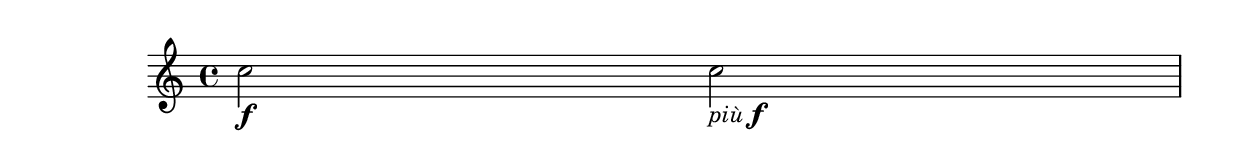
%% Do not edit this file; it is auto-generated from LSR http://lsr.dsi.unimi.it
%% This file is in the public domain.
\version "2.12.0"

\header {
  lsrtags = "expressive-marks, text"

  texidoces = "
Ciertas indicaciones dinámicas pueden llevar textos (como \"più
forte\" o \"piano subito\"). Se pueden producir usando un
bloque @code{\\markup}.

"
  doctitlees = "Combinar indicaciones dinámicas con marcados textuales"

  texidoc = "
Some dynamics may involve text indications (such as \"più forte\" or
\"piano subito\"). They can be produced using a @code{\\markup} block.

"
  doctitle = "Combining dynamics with markup texts"
} % begin verbatim

piuF = \markup { \italic più \dynamic f }
\layout { ragged-right = ##f }
\relative c'' {
  c2\f c-\piuF
}

